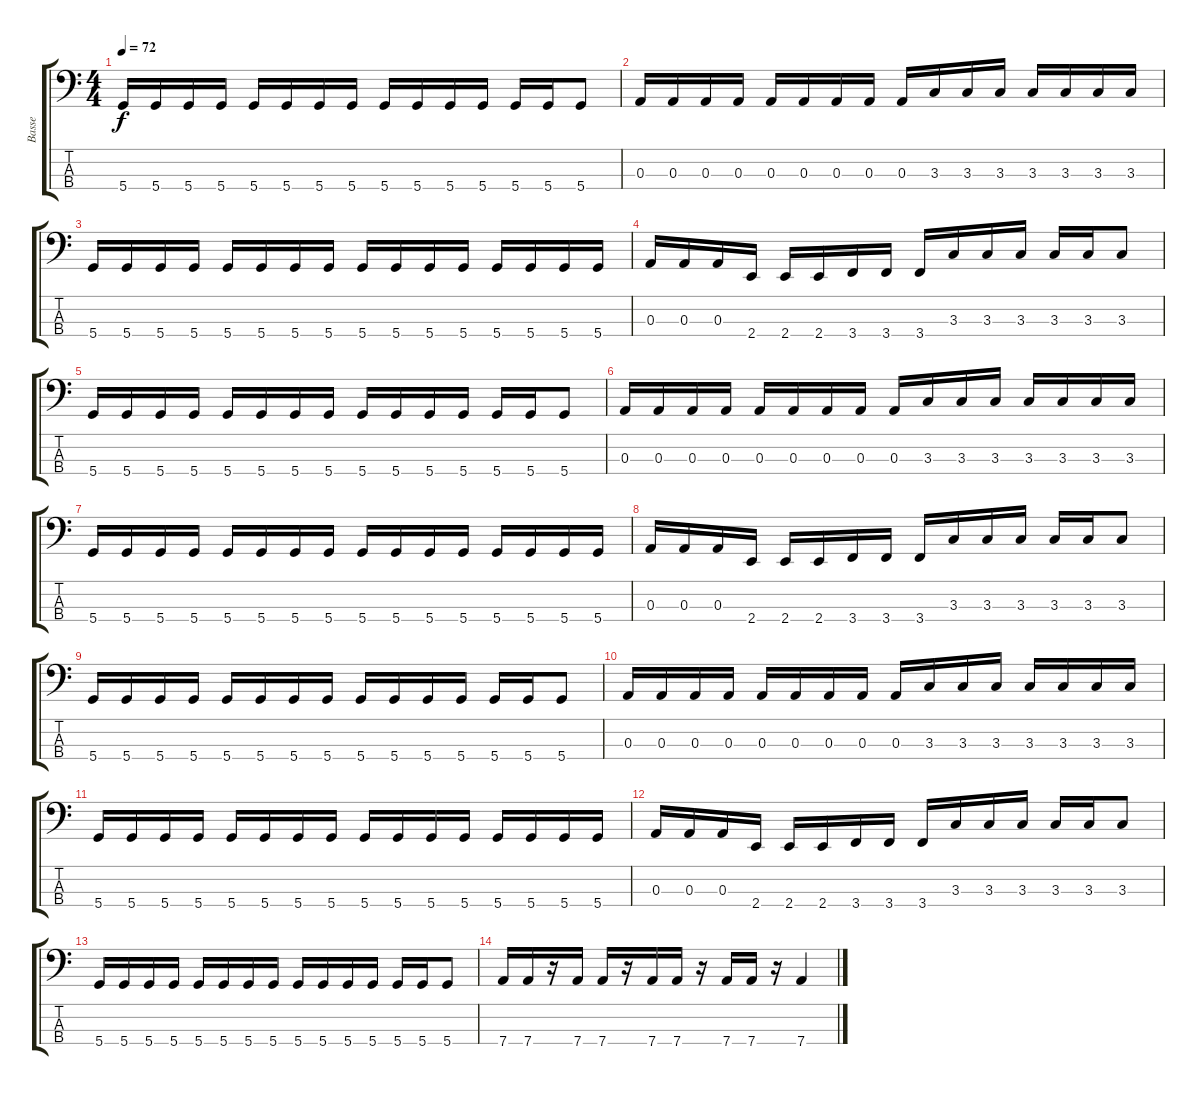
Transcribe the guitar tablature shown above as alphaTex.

\track ("Basse" "Basse") {instrument electricbassfinger}
\staff {score tabs}
\tuning (G2 D2 A1 D1) {hide}
\ts (4 4)
\tempo 72
\clef f4
\ks c
5.4.16{dy f} 5.4.16 5.4.16 5.4.16 5.4.16 5.4.16 5.4.16 5.4.16 5.4.16 5.4.16 5.4.16 5.4.16 5.4.16 5.4.16 5.4.8 |
0.3.16 0.3.16 0.3.16 0.3.16 0.3.16 0.3.16 0.3.16 0.3.16 0.3.16 3.3.16 3.3.16 3.3.16 3.3.16 3.3.16 3.3.16 3.3.16 |
5.4.16 5.4.16 5.4.16 5.4.16 5.4.16 5.4.16 5.4.16 5.4.16 5.4.16 5.4.16 5.4.16 5.4.16 5.4.16 5.4.16 5.4.16 5.4.16 |
0.3.16 0.3.16 0.3.16 2.4.16 2.4.16 2.4.16 3.4.16 3.4.16 3.4.16 3.3.16 3.3.16 3.3.16 3.3.16 3.3.16 3.3.8 |
5.4.16 5.4.16 5.4.16 5.4.16 5.4.16 5.4.16 5.4.16 5.4.16 5.4.16 5.4.16 5.4.16 5.4.16 5.4.16 5.4.16 5.4.8 |
0.3.16 0.3.16 0.3.16 0.3.16 0.3.16 0.3.16 0.3.16 0.3.16 0.3.16 3.3.16 3.3.16 3.3.16 3.3.16 3.3.16 3.3.16 3.3.16 |
5.4.16 5.4.16 5.4.16 5.4.16 5.4.16 5.4.16 5.4.16 5.4.16 5.4.16 5.4.16 5.4.16 5.4.16 5.4.16 5.4.16 5.4.16 5.4.16 |
0.3.16 0.3.16 0.3.16 2.4.16 2.4.16 2.4.16 3.4.16 3.4.16 3.4.16 3.3.16 3.3.16 3.3.16 3.3.16 3.3.16 3.3.8 |
5.4.16 5.4.16 5.4.16 5.4.16 5.4.16 5.4.16 5.4.16 5.4.16 5.4.16 5.4.16 5.4.16 5.4.16 5.4.16 5.4.16 5.4.8 |
0.3.16 0.3.16 0.3.16 0.3.16 0.3.16 0.3.16 0.3.16 0.3.16 0.3.16 3.3.16 3.3.16 3.3.16 3.3.16 3.3.16 3.3.16 3.3.16 |
5.4.16 5.4.16 5.4.16 5.4.16 5.4.16 5.4.16 5.4.16 5.4.16 5.4.16 5.4.16 5.4.16 5.4.16 5.4.16 5.4.16 5.4.16 5.4.16 |
0.3.16 0.3.16 0.3.16 2.4.16 2.4.16 2.4.16 3.4.16 3.4.16 3.4.16 3.3.16 3.3.16 3.3.16 3.3.16 3.3.16 3.3.8 |
5.4.16 5.4.16 5.4.16 5.4.16 5.4.16 5.4.16 5.4.16 5.4.16 5.4.16 5.4.16 5.4.16 5.4.16 5.4.16 5.4.16 5.4.8 |
7.4.16 7.4.16 r.16 7.4.16 7.4.16 r.16 7.4.16 7.4.16 r.16 7.4.16 7.4.16 r.16 7.4.4
